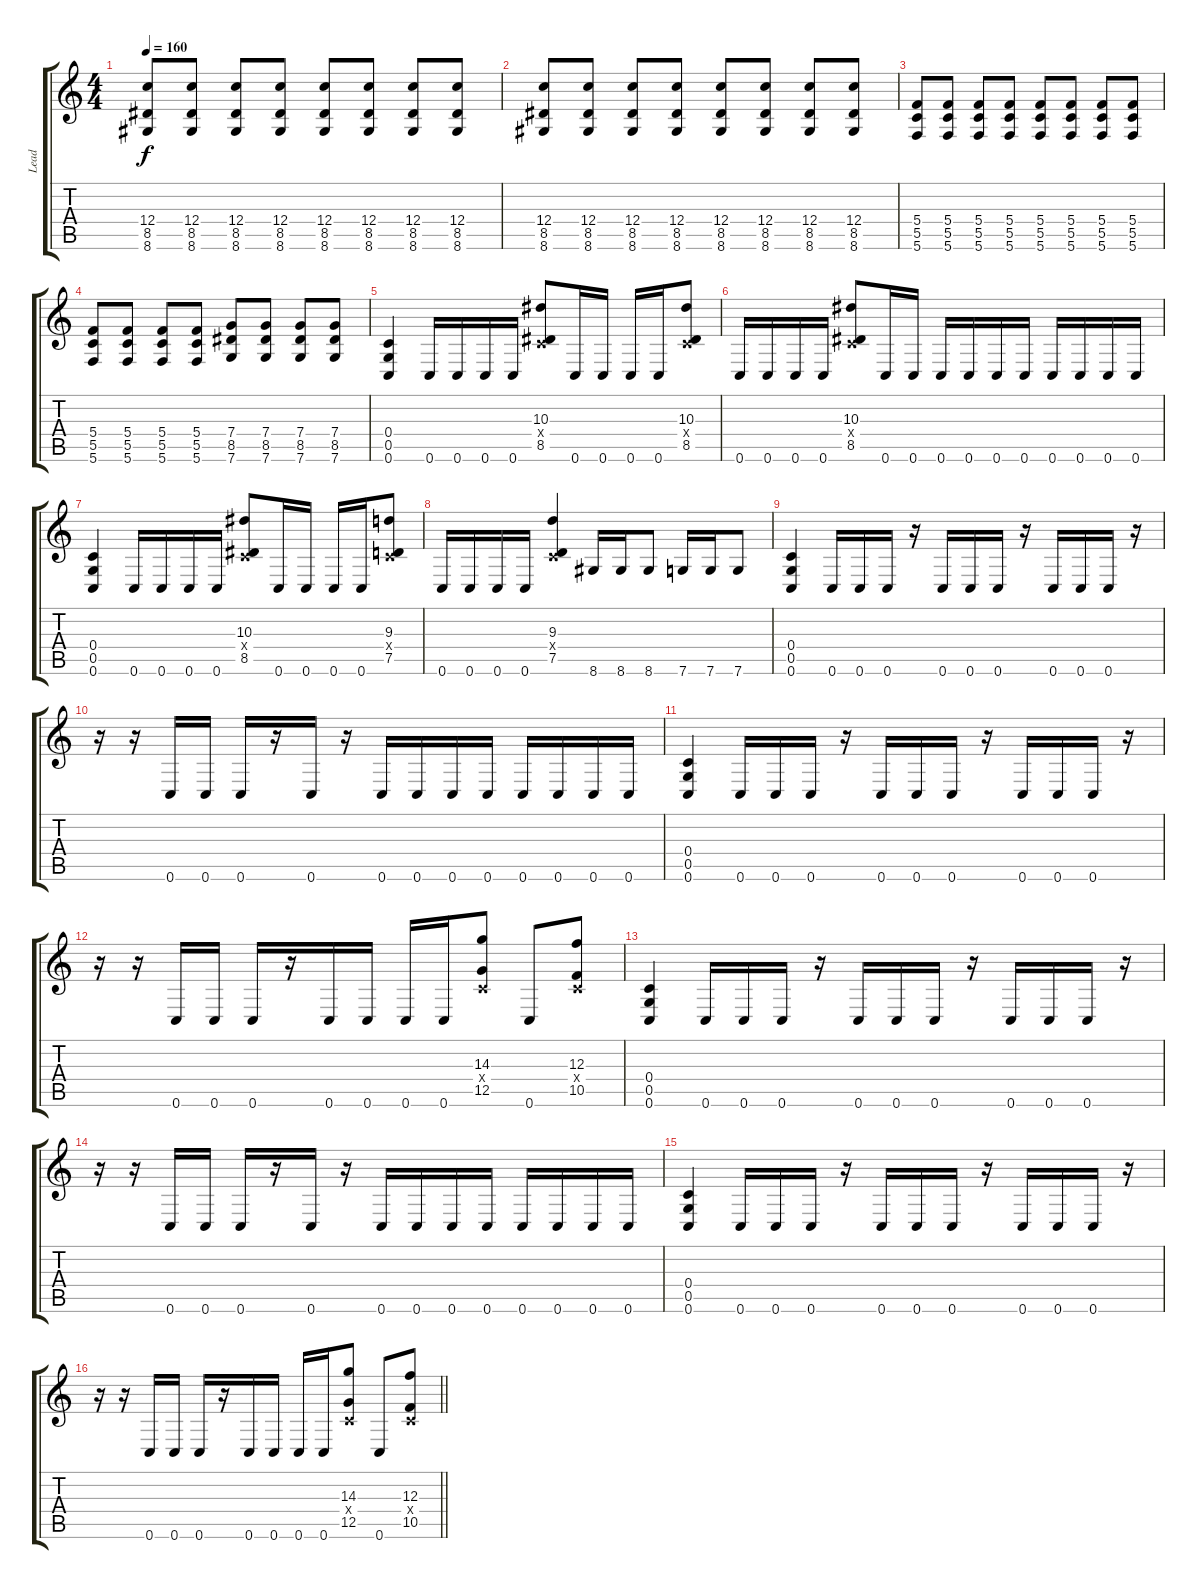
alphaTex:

\track ("Lead" "Lead") {instrument distortionguitar}
\staff {score tabs}
\tuning (D4 A3 F3 C3 G2 C2) {hide}
\ts (4 4)
\tempo 160
\clef g2
\ks c
(12.4 8.5 8.6).8{dy f} (12.4 8.5 8.6).8 (12.4 8.5 8.6).8 (12.4 8.5 8.6).8 (12.4 8.5 8.6).8 (12.4 8.5 8.6).8 (12.4 8.5 8.6).8 (12.4 8.5 8.6).8 |
(12.4 8.5 8.6).8 (12.4 8.5 8.6).8 (12.4 8.5 8.6).8 (12.4 8.5 8.6).8 (12.4 8.5 8.6).8 (12.4 8.5 8.6).8 (12.4 8.5 8.6).8 (12.4 8.5 8.6).8 |
(5.4 5.5 5.6).8 (5.4 5.5 5.6).8 (5.4 5.5 5.6).8 (5.4 5.5 5.6).8 (5.4 5.5 5.6).8 (5.4 5.5 5.6).8 (5.4 5.5 5.6).8 (5.4 5.5 5.6).8 |
(5.4 5.5 5.6).8 (5.4 5.5 5.6).8 (5.4 5.5 5.6).8 (5.4 5.5 5.6).8 (7.4 8.5 7.6).8 (7.4 8.5 7.6).8 (7.4 8.5 7.6).8 (7.4 8.5 7.6).8 |
(0.4 0.5 0.6).4 0.6.16 0.6.16 0.6.16 0.6.16 (10.3 0.4{x} 8.5).8 0.6.16 0.6.16 0.6.16 0.6.16 (10.3 0.4{x} 8.5).8 |
0.6.16 0.6.16 0.6.16 0.6.16 (10.3 0.4{x} 8.5).8 0.6.16 0.6.16 0.6.16 0.6.16 0.6.16 0.6.16 0.6.16 0.6.16 0.6.16 0.6.16 |
(0.4 0.5 0.6).4 0.6.16 0.6.16 0.6.16 0.6.16 (10.3 0.4{x} 8.5).8 0.6.16 0.6.16 0.6.16 0.6.16 (9.3 0.4{x} 7.5).8 |
0.6.16 0.6.16 0.6.16 0.6.16 (9.3 0.4{x} 7.5).4 8.6.16 8.6.16 8.6.8 7.6.16 7.6.16 7.6.8 |
(0.4 0.5 0.6).4 0.6.16 0.6.16 0.6.16 r.16 0.6.16 0.6.16 0.6.16 r.16 0.6.16 0.6.16 0.6.16 r.16 |
r.16 r.16 0.6.16 0.6.16 0.6.16 r.16 0.6.16 r.16 0.6.16 0.6.16 0.6.16 0.6.16 0.6.16 0.6.16 0.6.16 0.6.16 |
(0.4 0.5 0.6).4 0.6.16 0.6.16 0.6.16 r.16 0.6.16 0.6.16 0.6.16 r.16 0.6.16 0.6.16 0.6.16 r.16 |
r.16 r.16 0.6.16 0.6.16 0.6.16 r.16 0.6.16 0.6.16 0.6.16 0.6.16 (14.3 0.4{x} 12.5).8 0.6.8 (12.3 0.4{x} 10.5).8 |
(0.4 0.5 0.6).4 0.6.16 0.6.16 0.6.16 r.16 0.6.16 0.6.16 0.6.16 r.16 0.6.16 0.6.16 0.6.16 r.16 |
r.16 r.16 0.6.16 0.6.16 0.6.16 r.16 0.6.16 r.16 0.6.16 0.6.16 0.6.16 0.6.16 0.6.16 0.6.16 0.6.16 0.6.16 |
(0.4 0.5 0.6).4 0.6.16 0.6.16 0.6.16 r.16 0.6.16 0.6.16 0.6.16 r.16 0.6.16 0.6.16 0.6.16 r.16 |
\barLineRight lightlight
r.16 r.16 0.6.16 0.6.16 0.6.16 r.16 0.6.16 0.6.16 0.6.16 0.6.16 (14.3 0.4{x} 12.5).8 0.6.8 (12.3 0.4{x} 10.5).8
